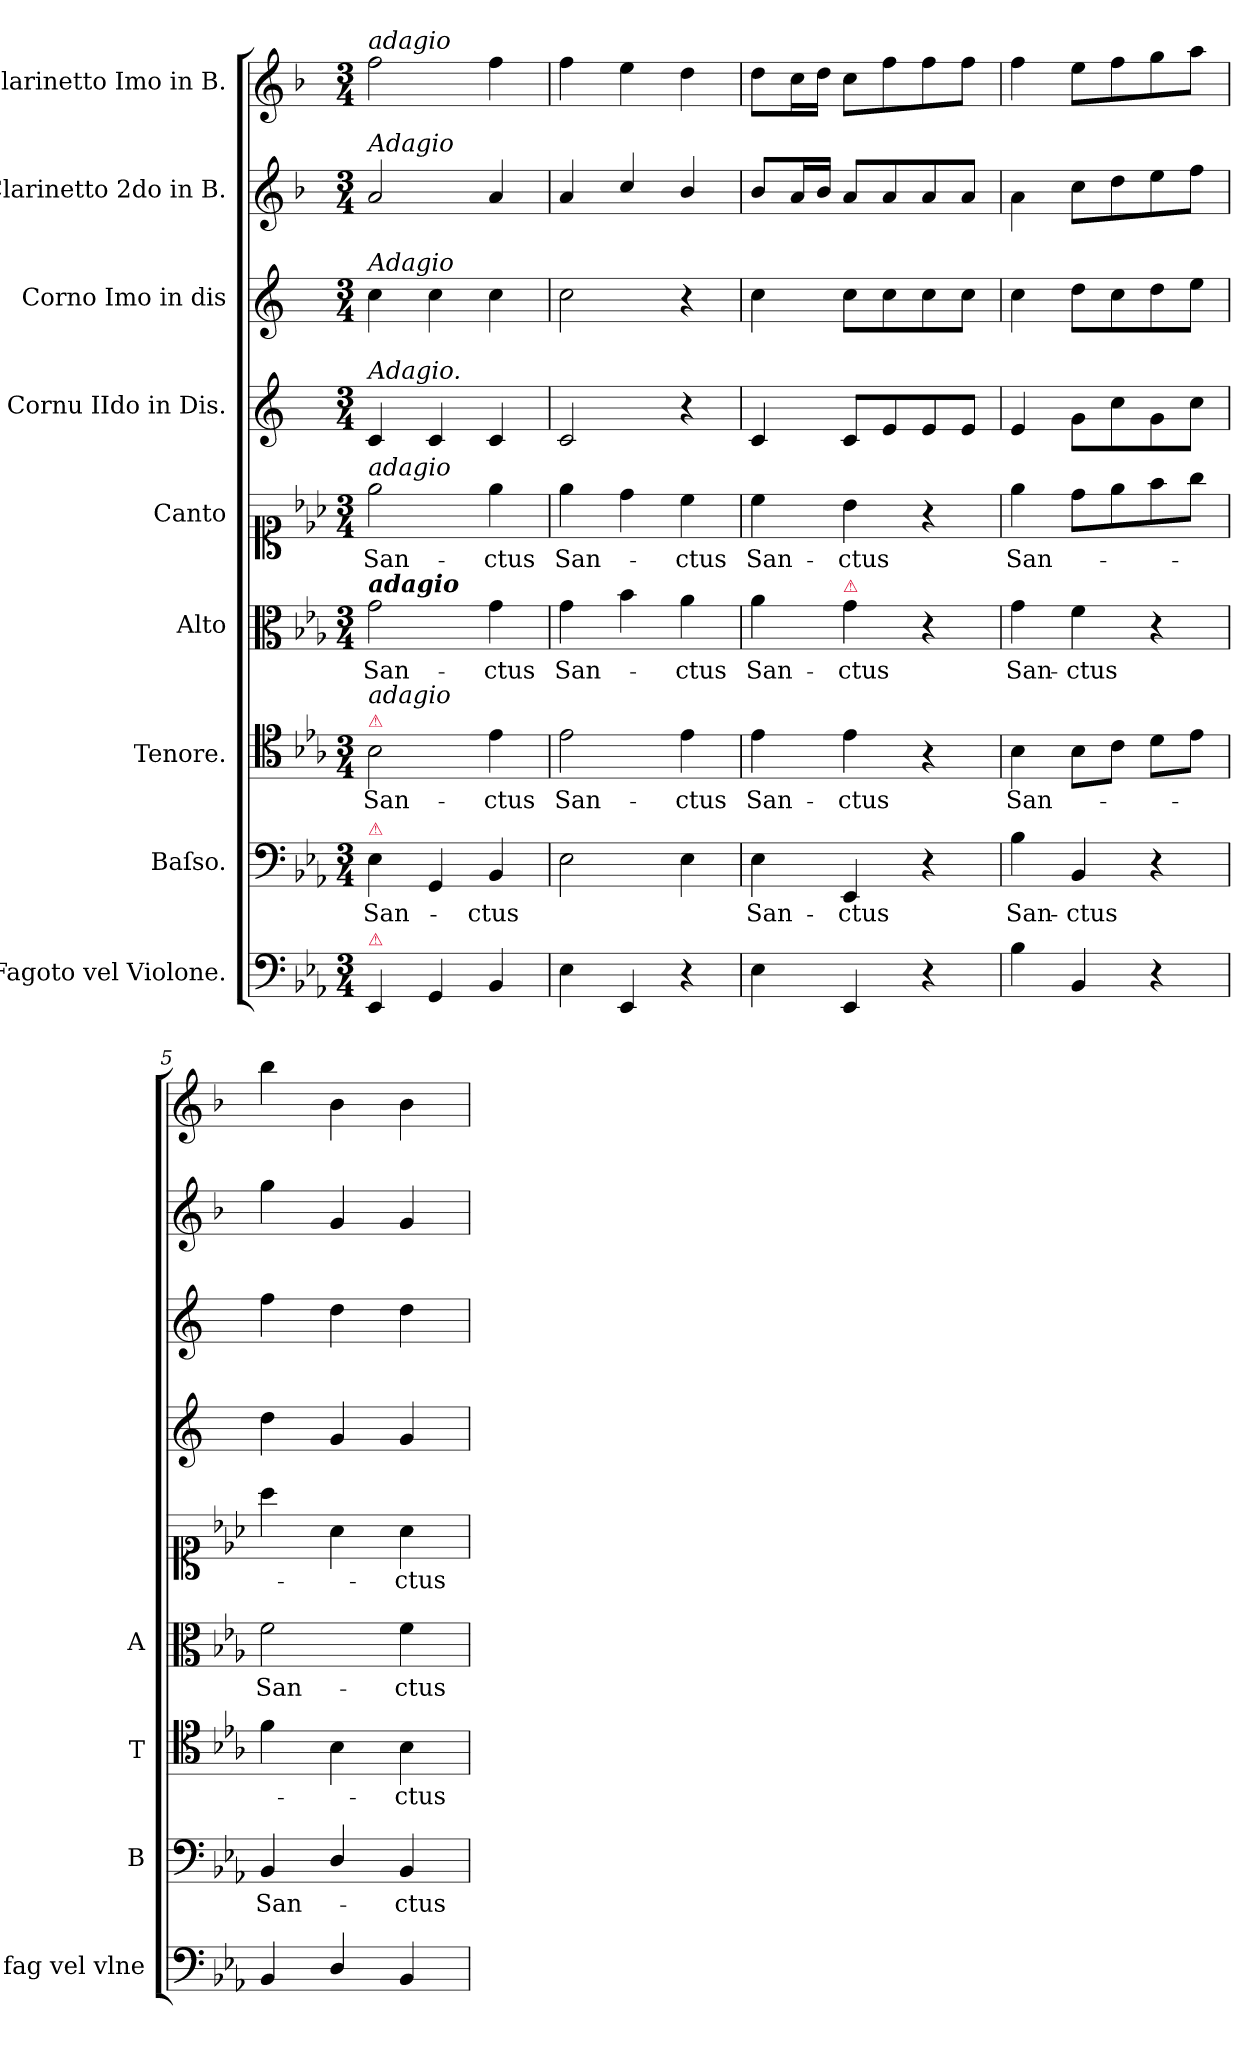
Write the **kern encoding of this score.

**kern	**kern	**text	**kern	**text	**kern	**text	**kern	**text	**kern	**kern	**kern	**kern
*part9	*part8	*part8	*part7	*part7	*part6	*part6	*part5	*part5	*part4	*part3	*part2	*part1
*staff9	*staff8	*staff8	*staff7	*staff7	*staff6	*staff6	*staff5	*staff5	*staff4	*staff3	*staff2	*staff1
*I"Fagoto vel Violone.	*I"Baſso.	*	*I"Tenore.	*	*I"Alto	*	*I"Canto	*	*I"Cornu IIdo in Dis.	*I"Corno Imo in dis	*I"Clarinetto 2do in B.	*I"Clarinetto Imo in B.
*I'fag vel vlne	*I'B	*	*I'T	*	*I'A	*	*	*	*	*	*	*
*clefF4	*clefF4	*	*clefC4	*	*clefC3	*	*clefC1	*	*clefG2	*clefG2	*clefG2	*clefG2
*	*	*	*	*	*	*	*	*	*ITrd5c9	*ITrd5c9	*ITrd1c2	*ITrd1c2
*k[b-e-a-]	*k[b-e-a-]	*	*k[b-e-a-]	*	*k[b-e-a-]	*	*k[b-e-a-]	*	*k[b-e-a-]	*k[b-e-a-]	*k[b-e-a-]	*k[b-e-a-]
*c:	*c:	*	*c:	*	*c:	*	*c:	*	*c:	*c:	*c:	*c:
*M3/4	*M3/4	*	*M3/4	*	*M3/4	*	*M3/4	*	*M3/4	*M3/4	*M3/4	*M3/4
=1	=1	=1	=1	=1	=1	=1	=1	=1	=1	=1	=1	=1
!	!	!	!	!	!	!	!	!	!	!	!	!LO:TX:a:i:t=adagio
!	!	!	!	!	!	!	!	!	!	!	!LO:TX:a:i:t=Adagio	!
!	!	!	!	!	!	!	!	!	!	!LO:TX:a:i:t=Adagio	!	!
!	!	!	!	!	!	!	!	!	!LO:TX:a:i:t=Adagio.	!	!	!
!	!	!	!	!	!	!	!LO:TX:a:i:t=adagio	!	!	!	!	!
!	!	!	!	!	!LO:TX:a:Bi:t=adagio	!	!	!	!	!	!	!
!	!	!	!LO:TX:a:color=crimson:t=⚠	!	!	!	!	!	!	!	!	!
!	!	!	!LO:TX:a:i:t=adagio	!	!	!	!	!	!	!	!	!
!	!LO:TX:a:color=crimson:t=⚠	!	!	!	!	!	!	!	!	!	!	!
!LO:TX:a:color=crimson:t=⚠	!	!	!	!	!	!	!	!	!	!	!	!
4EE-/	4E-\	San-	2B-\	San-	2g\	San-	2ee-\	San-	4E-/	4e-\	2g/	2ee-\
4GG/	4GG/	.	.	.	.	.	.	.	4E-/	4e-\	.	.
4BB-/	4BB-/	-ctus	4e-\	-ctus	4g\	-ctus	4ee-\	-ctus	4E-/	4e-\	4g/	4ee-\
=2	=2	=2	=2	=2	=2	=2	=2	=2	=2	=2	=2	=2
!	!	!	!	!LO:LY:i	!	!LO:LY:i	!	!LO:LY:i	!	!	!	!
4E-\	2E-\	.	2e-\	San-	4g\	San-	4ee-\	San-	2E-/	2e-\	4g/	4ee-\
4EE-/	.	.	.	.	4b-\	.	4dd\	.	.	.	4b-/	4dd\
!	!	!	!	!LO:LY:i	!	!LO:LY:i	!	!LO:LY:i	!	!	!	!
4r	4E-\	.	4e-\	-ctus	4a-\	-ctus	4cc\	-ctus	4r	4r	4a-/	4cc\
=3	=3	=3	=3	=3	=3	=3	=3	=3	=3	=3	=3	=3
4E-\	4E-\	San-	4e-\	San-	4a-\	San-	4cc\	San-	4E-/	4e-\	8a-/L	8cc\L
.	.	.	.	.	.	.	.	.	.	.	16g/L	16b-\L
.	.	.	.	.	.	.	.	.	.	.	16a-/JJ	16cc\JJ
!	!	!	!	!	!LO:TX:a:color=crimson:t=⚠	!	!	!	!	!	!	!
4EE-/	4EE-/	-ctus	4e-\	-ctus	4g\	-ctus	4b-\	-ctus	8E-/L	8e-\L	8g/L	8b-\L
.	.	.	.	.	.	.	.	.	8G/	8e-\	8g/	8ee-\
4r	4r	.	4r	.	4r	.	4r	.	8G/	8e-\	8g/	8ee-\
.	.	.	.	.	.	.	.	.	8G/J	8e-\J	8g/J	8ee-\J
=4	=4	=4	=4	=4	=4	=4	=4	=4	=4	=4	=4	=4
!	!	!LO:LY:i	!	!	!	!LO:LY:i	!	!	!	!	!	!
4B-\	4B-\	San-	4B-\	San-	4g\	San-	4ee-\	San-	4G/	4e-\	4g\	4ee-\
!	!	!LO:LY:i	!	!	!	!LO:LY:i	!	!	!	!	!	!
4BB-/	4BB-/	-ctus	8B-\L	.	4f\	-ctus	8dd\L	.	8B-\L	8f\L	8b-\L	8dd\L
.	.	.	8c\J	.	.	.	8ee-\	.	8e-\	8e-\	8cc\	8ee-\
4r	4r	.	8d\L	.	4r	.	8ff\	.	8B-\	8f\	8dd\	8ff\
.	.	.	8e-\J	.	.	.	8gg\J	.	8e-\J	8g\J	8ee-\J	8gg\J
=5	=5	=5	=5	=5	=5	=5	=5	=5	=5	=5	=5	=5
!	!	!LO:LY:i	!	!	!	!LO:LY:i	!	!	!	!	!	!
4BB-/	4BB-/	San-	4f\	.	2f\	San-	4aa-\	.	4f\	4a-\	4ff\	4aa-\
4D/	4D/	.	4B-\	.	.	.	4a-\	.	4B-/	4f\	4f/	4a-\
!	!	!LO:LY:i	!	!	!	!LO:LY:i	!	!	!	!	!	!
4BB-/	4BB-/	-ctus	4B-\	-ctus	4f\	-ctus	4a-\	-ctus	4B-/	4f\	4f/	4a-\
=	=	=	=	=	=	=	=	=	=	=	=	=
*-	*-	*-	*-	*-	*-	*-	*-	*-	*-	*-	*-	*-
